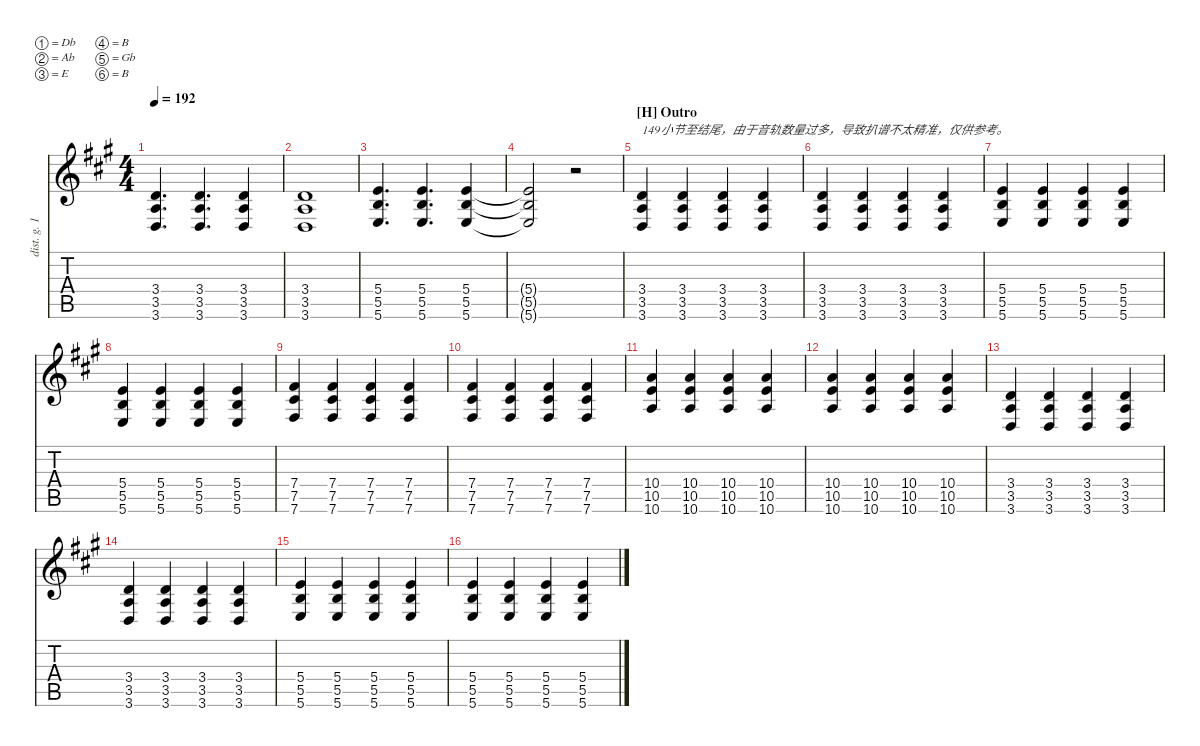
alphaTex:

\defaultSystemsLayout 4
\hideDynamics
\bracketExtendMode nobrackets
\otherSystemsTrackNameOrientation horizontal
\track ("Distortion Guitar 1" "dist. g. 1") {instrument distortionguitar}
\staff {score tabs}
\tuning (Db4 Ab3 E3 B2 Gb2 B1)
\ts (4 4)
\tempo 192
\clef g2
\ks a
(3.6{acc forcenatural} 3.5{acc forcenatural} 3.4{acc forcenatural}).4{d dy ff beam Up} (3.6{acc forcenatural} 3.5{acc forcenatural} 3.4{acc forcenatural}).4{d beam Up} (3.6{acc forcenatural} 3.5{acc forcenatural} 3.4{acc forcenatural}).4{beam Up} |
(3.6{acc forcenatural} 3.5{acc forcenatural} 3.4{acc forcenatural}).1{beam Up} |
(5.6{acc forcenatural} 5.5{acc forcenatural} 5.4{acc forcenatural}).4{d beam Up} (5.4{acc forcenatural} 5.5{acc forcenatural} 5.6{acc forcenatural}).4{d beam Up} (5.6{acc forcenatural} 5.5{acc forcenatural} 5.4{acc forcenatural}).4{beam Up} |
(5.6{t acc forcenatural} 5.5{t acc forcenatural} 5.4{t acc forcenatural}).2{beam Up} r.2{beam Up} |
\section ("H" "Outro")
(3.6{acc forcenatural} 3.5{acc forcenatural} 3.4{acc forcenatural}).4{txt "149小节至结尾，由于音轨数量过多，导致扒谱不太精准，仅供参考。" beam Up} (3.6{acc forcenatural} 3.5{acc forcenatural} 3.4{acc forcenatural}).4{beam Up} (3.6{acc forcenatural} 3.5{acc forcenatural} 3.4{acc forcenatural}).4{beam Up} (3.6{acc forcenatural} 3.5{acc forcenatural} 3.4{acc forcenatural}).4{beam Up} |
(3.6{acc forcenatural} 3.5{acc forcenatural} 3.4{acc forcenatural}).4{beam Up} (3.6{acc forcenatural} 3.5{acc forcenatural} 3.4{acc forcenatural}).4{beam Up} (3.6{acc forcenatural} 3.5{acc forcenatural} 3.4{acc forcenatural}).4{beam Up} (3.6{acc forcenatural} 3.5{acc forcenatural} 3.4{acc forcenatural}).4{beam Up} |
(5.6{acc forcenatural} 5.5{acc forcenatural} 5.4{acc forcenatural}).4{beam Up} (5.6{acc forcenatural} 5.5{acc forcenatural} 5.4{acc forcenatural}).4{beam Up} (5.6{acc forcenatural} 5.5{acc forcenatural} 5.4{acc forcenatural}).4{beam Up} (5.6{acc forcenatural} 5.5{acc forcenatural} 5.4{acc forcenatural}).4{beam Up} |
(5.6{acc forcenatural} 5.5{acc forcenatural} 5.4{acc forcenatural}).4{beam Up} (5.6{acc forcenatural} 5.5{acc forcenatural} 5.4{acc forcenatural}).4{beam Up} (5.6{acc forcenatural} 5.5{acc forcenatural} 5.4{acc forcenatural}).4{beam Up} (5.6{acc forcenatural} 5.5{acc forcenatural} 5.4{acc forcenatural}).4{beam Up} |
(7.6{acc #} 7.5{acc #} 7.4{acc #}).4{beam Up} (7.6{acc #} 7.5{acc #} 7.4{acc #}).4{beam Up} (7.6{acc #} 7.5{acc #} 7.4{acc #}).4{beam Up} (7.6{acc #} 7.5{acc #} 7.4{acc #}).4{beam Up} |
(7.6{acc #} 7.5{acc #} 7.4{acc #}).4{beam Up} (7.6{acc #} 7.5{acc #} 7.4{acc #}).4{beam Up} (7.6{acc #} 7.5{acc #} 7.4{acc #}).4{beam Up} (7.6{acc #} 7.5{acc #} 7.4{acc #}).4{beam Up} |
(10.6{acc forcenatural} 10.5{acc forcenatural} 10.4{acc forcenatural}).4{beam Up} (10.6{acc forcenatural} 10.5{acc forcenatural} 10.4{acc forcenatural}).4{beam Up} (10.6{acc forcenatural} 10.5{acc forcenatural} 10.4{acc forcenatural}).4{beam Up} (10.6{acc forcenatural} 10.5{acc forcenatural} 10.4{acc forcenatural}).4{beam Up} |
(10.6{acc forcenatural} 10.5{acc forcenatural} 10.4{acc forcenatural}).4{beam Up} (10.6{acc forcenatural} 10.5{acc forcenatural} 10.4{acc forcenatural}).4{beam Up} (10.6{acc forcenatural} 10.5{acc forcenatural} 10.4{acc forcenatural}).4{beam Up} (10.6{acc forcenatural} 10.5{acc forcenatural} 10.4{acc forcenatural}).4{beam Up} |
(3.6{acc forcenatural} 3.5{acc forcenatural} 3.4{acc forcenatural}).4{beam Up} (3.6{acc forcenatural} 3.5{acc forcenatural} 3.4{acc forcenatural}).4{beam Up} (3.6{acc forcenatural} 3.5{acc forcenatural} 3.4{acc forcenatural}).4{beam Up} (3.6{acc forcenatural} 3.5{acc forcenatural} 3.4{acc forcenatural}).4{beam Up} |
(3.6{acc forcenatural} 3.5{acc forcenatural} 3.4{acc forcenatural}).4{beam Up} (3.6{acc forcenatural} 3.5{acc forcenatural} 3.4{acc forcenatural}).4{beam Up} (3.6{acc forcenatural} 3.5{acc forcenatural} 3.4{acc forcenatural}).4{beam Up} (3.6{acc forcenatural} 3.5{acc forcenatural} 3.4{acc forcenatural}).4{beam Up} |
(5.6{acc forcenatural} 5.5{acc forcenatural} 5.4{acc forcenatural}).4{beam Up} (5.6{acc forcenatural} 5.5{acc forcenatural} 5.4{acc forcenatural}).4{beam Up} (5.6{acc forcenatural} 5.5{acc forcenatural} 5.4{acc forcenatural}).4{beam Up} (5.6{acc forcenatural} 5.5{acc forcenatural} 5.4{acc forcenatural}).4{beam Up} |
(5.6{acc forcenatural} 5.5{acc forcenatural} 5.4{acc forcenatural}).4{beam Up} (5.6{acc forcenatural} 5.5{acc forcenatural} 5.4{acc forcenatural}).4{beam Up} (5.6{acc forcenatural} 5.5{acc forcenatural} 5.4{acc forcenatural}).4{beam Up} (5.6{acc forcenatural} 5.5{acc forcenatural} 5.4{acc forcenatural}).4{beam Up}
